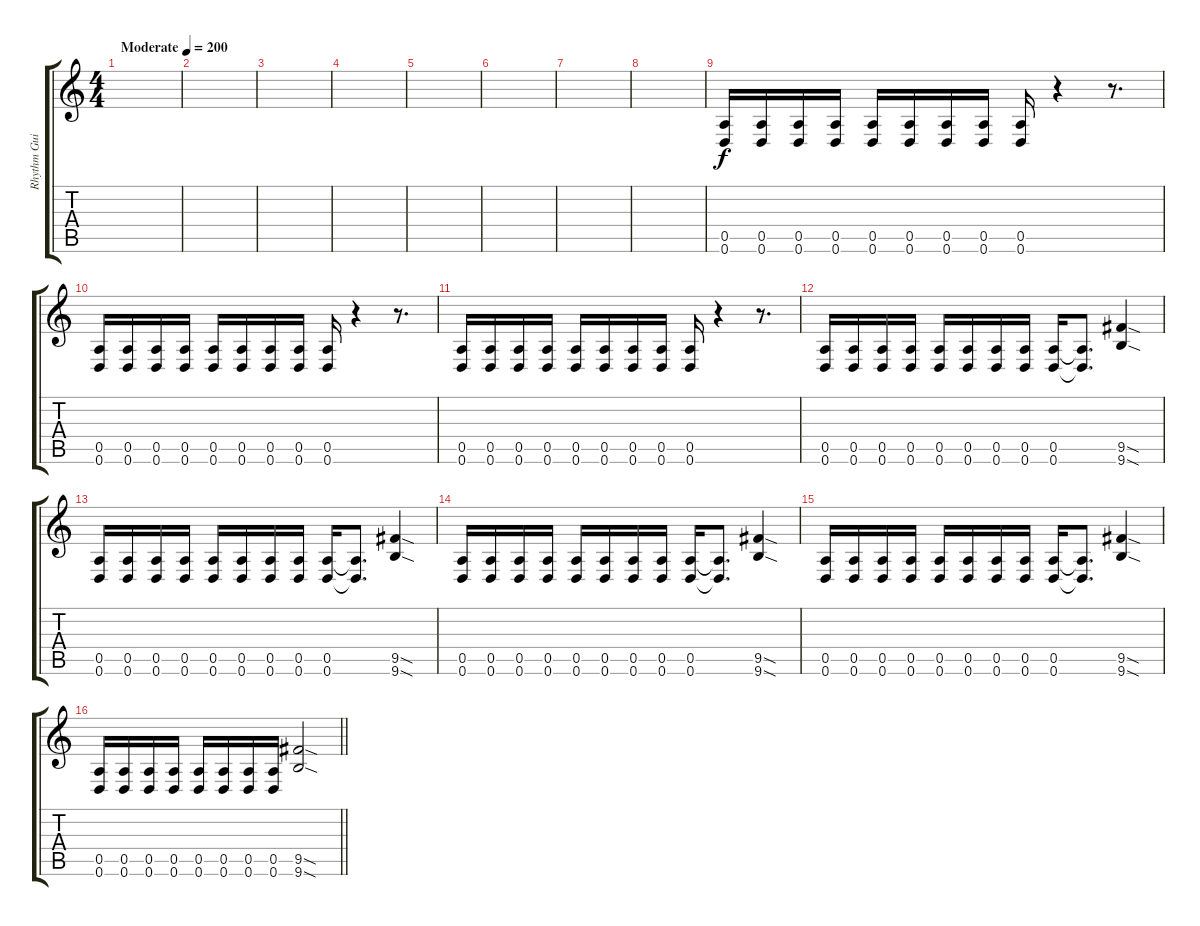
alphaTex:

\track ("Rhythm Guitar" "Rhythm Gui") {instrument distortionguitar}
\staff {score tabs}
\tuning (E4 B3 G3 D3 A2 D2) {hide}
\ts (4 4)
\tempo (200 "Moderate")
\clef g2
\ks c
|
|
|
|
|
|
|
|
(0.5 0.6).16 (0.5 0.6).16 (0.5 0.6).16 (0.5 0.6).16 (0.5 0.6).16 (0.5 0.6).16 (0.5 0.6).16 (0.5 0.6).16 (0.5 0.6).16 r.4 r.8{d} |
(0.5 0.6).16 (0.5 0.6).16 (0.5 0.6).16 (0.5 0.6).16 (0.5 0.6).16 (0.5 0.6).16 (0.5 0.6).16 (0.5 0.6).16 (0.5 0.6).16 r.4 r.8{d} |
(0.5 0.6).16 (0.5 0.6).16 (0.5 0.6).16 (0.5 0.6).16 (0.5 0.6).16 (0.5 0.6).16 (0.5 0.6).16 (0.5 0.6).16 (0.5 0.6).16 r.4 r.8{d} |
(0.5 0.6).16 (0.5 0.6).16 (0.5 0.6).16 (0.5 0.6).16 (0.5 0.6).16 (0.5 0.6).16 (0.5 0.6).16 (0.5 0.6).16 (0.5 0.6).16 (0.5{t} 0.6{t}).8{d} (9.5{sod} 9.6{sod}).4 |
(0.5 0.6).16 (0.5 0.6).16 (0.5 0.6).16 (0.5 0.6).16 (0.5 0.6).16 (0.5 0.6).16 (0.5 0.6).16 (0.5 0.6).16 (0.5 0.6).16 (0.5{t} 0.6{t}).8{d} (9.5{sod} 9.6{sod}).4 |
(0.5 0.6).16 (0.5 0.6).16 (0.5 0.6).16 (0.5 0.6).16 (0.5 0.6).16 (0.5 0.6).16 (0.5 0.6).16 (0.5 0.6).16 (0.5 0.6).16 (0.5{t} 0.6{t}).8{d} (9.5{sod} 9.6{sod}).4 |
(0.5 0.6).16 (0.5 0.6).16 (0.5 0.6).16 (0.5 0.6).16 (0.5 0.6).16 (0.5 0.6).16 (0.5 0.6).16 (0.5 0.6).16 (0.5 0.6).16 (0.5{t} 0.6{t}).8{d} (9.5{sod} 9.6{sod}).4 |
\barLineRight lightlight
(0.5 0.6).16 (0.5 0.6).16 (0.5 0.6).16 (0.5 0.6).16 (0.5 0.6).16 (0.5 0.6).16 (0.5 0.6).16 (0.5 0.6).16 (9.5{sod} 9.6{sod}).2
